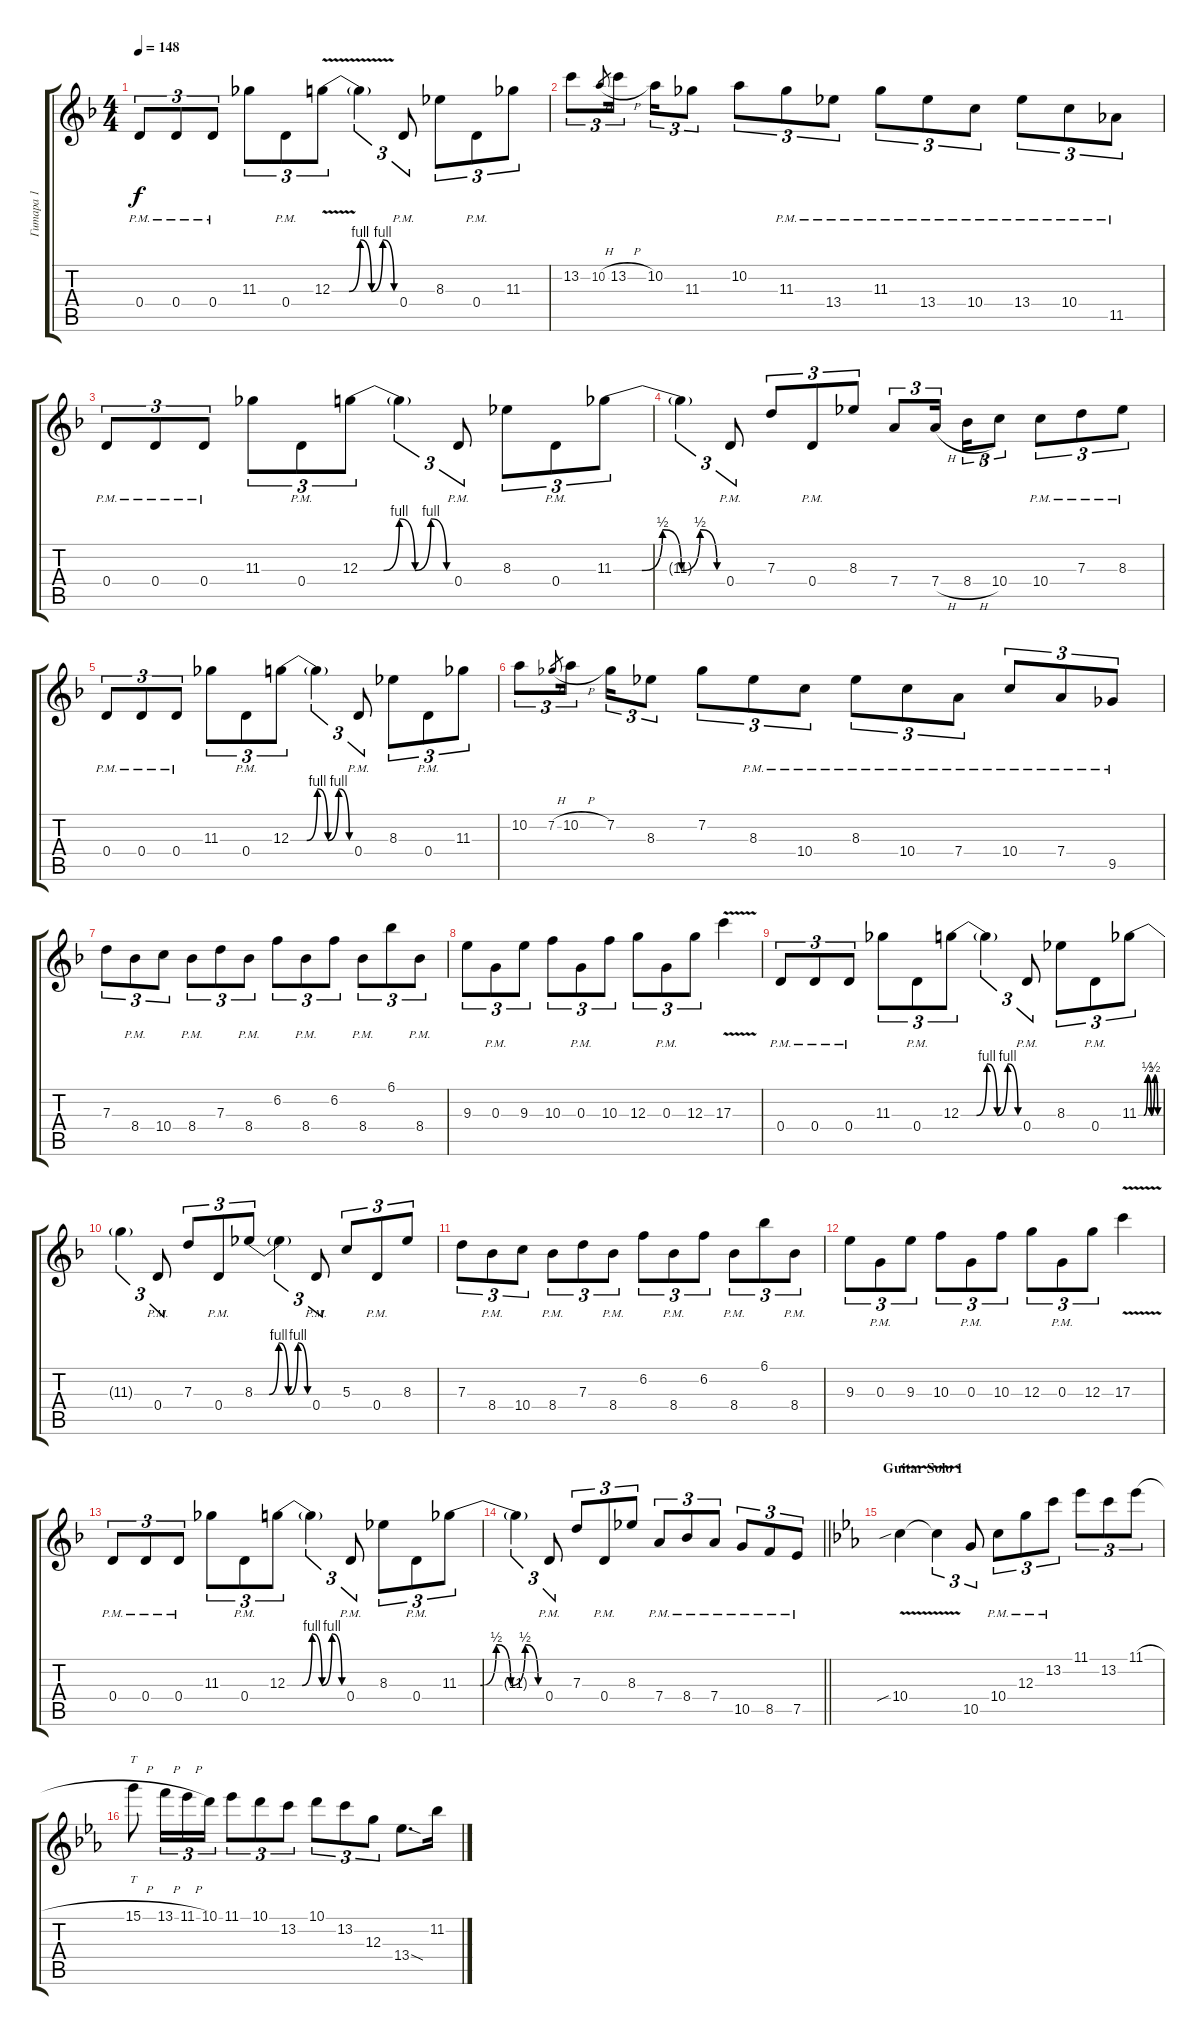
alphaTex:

\track ("Гитара 1" "Гитара 1") {instrument distortionguitar}
\staff {score tabs}
\tuning (E4 B3 G3 D3 A2 D2) {hide}
\ts (4 4)
\tempo 148
\clef g2
\ks dminor
0.4{pm}.8{tu (3 2) dy f} 0.4{pm}.8{tu (3 2)} 0.4{pm}.8{tu (3 2)} 11.3.8{tu (3 2)} 0.4{pm}.8{tu (3 2)} 12.3{be (custom 0 0 15 0 25 4 35 0 45 4 55 0 60 0) v}.8{tu (3 2)} 12.3{t}.4{tu (3 2)} 0.4{pm}.8{tu (3 2)} 8.3.8{tu (3 2)} 0.4{pm}.8{tu (3 2)} 11.3.8{tu (3 2)} |
13.2.8{tu (3 2)} 10.2{h}.8{gr} 13.2{h}.16{tu (3 2) beam splitsecondary} 10.2.16{tu (3 2)} 11.3.8{tu (3 2)} 10.2.8{tu (3 2)} 11.3{pm}.8{tu (3 2)} 13.4{pm}.8{tu (3 2)} 11.3{pm}.8{tu (3 2)} 13.4{pm}.8{tu (3 2)} 10.4{pm}.8{tu (3 2)} 13.4{pm}.8{tu (3 2)} 10.4{pm}.8{tu (3 2)} 11.5{pm}.8{tu (3 2)} |
0.4{pm}.8{tu (3 2)} 0.4{pm}.8{tu (3 2)} 0.4{pm}.8{tu (3 2)} 11.3.8{tu (3 2)} 0.4{pm}.8{tu (3 2)} 12.3{be (custom 0 0 15 0 25 4 35 0 45 4 55 0 60 0)}.8{tu (3 2)} 12.3{t}.4{tu (3 2)} 0.4{pm}.8{tu (3 2)} 8.3.8{tu (3 2)} 0.4{pm}.8{tu (3 2)} 11.3{be (custom 0 0 15 0 26 2 36 0 46 2 55 0 60 0)}.8{tu (3 2)} |
11.3{t}.4{tu (3 2)} 0.4{pm}.8{tu (3 2)} 7.3.8{tu (3 2)} 0.4{pm}.8{tu (3 2)} 8.3.8{tu (3 2)} 7.4.8{tu (3 2)} 7.4{h}.16{tu (3 2) beam splitsecondary} 8.4{h}.16{tu (3 2)} 10.4.8{tu (3 2)} 10.4{pm}.8{tu (3 2)} 7.3{pm}.8{tu (3 2)} 8.3{pm}.8{tu (3 2)} |
0.4{pm}.8{tu (3 2)} 0.4{pm}.8{tu (3 2)} 0.4{pm}.8{tu (3 2)} 11.3.8{tu (3 2)} 0.4{pm}.8{tu (3 2)} 12.3{be (custom 0 0 15 0 25 4 35 0 45 4 55 0 60 0)}.8{tu (3 2)} 12.3{t}.4{tu (3 2)} 0.4{pm}.8{tu (3 2)} 8.3.8{tu (3 2)} 0.4{pm}.8{tu (3 2)} 11.3.8{tu (3 2)} |
10.2.8{tu (3 2)} 7.2{h}.8{gr} 10.2{h}.16{tu (3 2) beam splitsecondary} 7.2.16{tu (3 2)} 8.3.8{tu (3 2)} 7.2.8{tu (3 2)} 8.3{pm}.8{tu (3 2)} 10.4{pm}.8{tu (3 2)} 8.3{pm}.8{tu (3 2)} 10.4{pm}.8{tu (3 2)} 7.4{pm}.8{tu (3 2)} 10.4{pm}.8{tu (3 2)} 7.4{pm}.8{tu (3 2)} 9.5{pm}.8{tu (3 2)} |
7.3.8{tu (3 2)} 8.4{pm}.8{tu (3 2)} 10.4.8{tu (3 2)} 8.4{pm}.8{tu (3 2)} 7.3.8{tu (3 2)} 8.4{pm}.8{tu (3 2)} 6.2.8{tu (3 2)} 8.4{pm}.8{tu (3 2)} 6.2.8{tu (3 2)} 8.4{pm}.8{tu (3 2)} 6.1.8{tu (3 2)} 8.4{pm}.8{tu (3 2)} |
9.3.8{tu (3 2)} 0.3{pm}.8{tu (3 2)} 9.3.8{tu (3 2)} 10.3.8{tu (3 2)} 0.3{pm}.8{tu (3 2)} 10.3.8{tu (3 2)} 12.3.8{tu (3 2)} 0.3{pm}.8{tu (3 2)} 12.3.8{tu (3 2)} 17.3{v}.4 |
0.4{pm}.8{tu (3 2)} 0.4{pm}.8{tu (3 2)} 0.4{pm}.8{tu (3 2)} 11.3.8{tu (3 2)} 0.4{pm}.8{tu (3 2)} 12.3{be (custom 0 0 15 0 25 4 35 0 45 4 55 0 60 0)}.8{tu (3 2)} 12.3{t}.4{tu (3 2)} 0.4{pm}.8{tu (3 2)} 8.3.8{tu (3 2)} 0.4{pm}.8{tu (3 2)} 11.3{be (custom 0 0 15 0 26 2 36 0 46 2 55 0 60 0)}.8{tu (3 2)} |
11.3{t}.4{tu (3 2)} 0.4{pm}.8{tu (3 2)} 7.3.8{tu (3 2)} 0.4{pm}.8{tu (3 2)} 8.3{be (custom 0 0 15 0 25 4 35 0 45 4 55 0 60 0)}.8{tu (3 2)} 8.3{t}.4{tu (3 2)} 0.4{pm}.8{tu (3 2)} 5.3.8{tu (3 2)} 0.4{pm}.8{tu (3 2)} 8.3.8{tu (3 2)} |
7.3.8{tu (3 2)} 8.4{pm}.8{tu (3 2)} 10.4.8{tu (3 2)} 8.4{pm}.8{tu (3 2)} 7.3.8{tu (3 2)} 8.4{pm}.8{tu (3 2)} 6.2.8{tu (3 2)} 8.4{pm}.8{tu (3 2)} 6.2.8{tu (3 2)} 8.4{pm}.8{tu (3 2)} 6.1.8{tu (3 2)} 8.4{pm}.8{tu (3 2)} |
9.3.8{tu (3 2)} 0.3{pm}.8{tu (3 2)} 9.3.8{tu (3 2)} 10.3.8{tu (3 2)} 0.3{pm}.8{tu (3 2)} 10.3.8{tu (3 2)} 12.3.8{tu (3 2)} 0.3{pm}.8{tu (3 2)} 12.3.8{tu (3 2)} 17.3{v}.4 |
0.4{pm}.8{tu (3 2)} 0.4{pm}.8{tu (3 2)} 0.4{pm}.8{tu (3 2)} 11.3.8{tu (3 2)} 0.4{pm}.8{tu (3 2)} 12.3{be (custom 0 0 15 0 25 4 35 0 45 4 55 0 60 0)}.8{tu (3 2)} 12.3{t}.4{tu (3 2)} 0.4{pm}.8{tu (3 2)} 8.3.8{tu (3 2)} 0.4{pm}.8{tu (3 2)} 11.3{be (custom 0 0 15 0 26 2 36 0 46 2 55 0 60 0)}.8{tu (3 2)} |
\barLineRight lightlight
11.3{t}.4{tu (3 2)} 0.4{pm}.8{tu (3 2)} 7.3.8{tu (3 2)} 0.4{pm}.8{tu (3 2)} 8.3.8{tu (3 2)} 7.4{pm}.8{tu (3 2)} 8.4{pm}.8{tu (3 2)} 7.4{pm}.8{tu (3 2)} 10.5{pm}.8{tu (3 2)} 8.5{pm}.8{tu (3 2)} 7.5{pm}.8{tu (3 2)} |
\section ("" "Guitar Solo 1")
\ks cminor
10.4{v sib}.4 10.4{t}.4{tu (3 2)} 10.5.8{tu (3 2)} 10.4{pm}.8{tu (3 2)} 12.3{pm}.8{tu (3 2)} 13.2{pm}.8{tu (3 2)} 11.1.8{tu (3 2)} 13.2.8{tu (3 2)} 11.1{h}.8{tu (3 2)} |
15.1{h}.8{tt} 13.1{h}.16{tu (3 2)} 11.1{h}.16{tu (3 2)} 10.1.16{tu (3 2)} 11.1.8{tu (3 2)} 10.1.8{tu (3 2)} 13.2.8{tu (3 2)} 10.1.8{tu (3 2)} 13.2.8{tu (3 2)} 12.3.8{tu (3 2)} 13.4{sod}.8{d} 11.2.16
